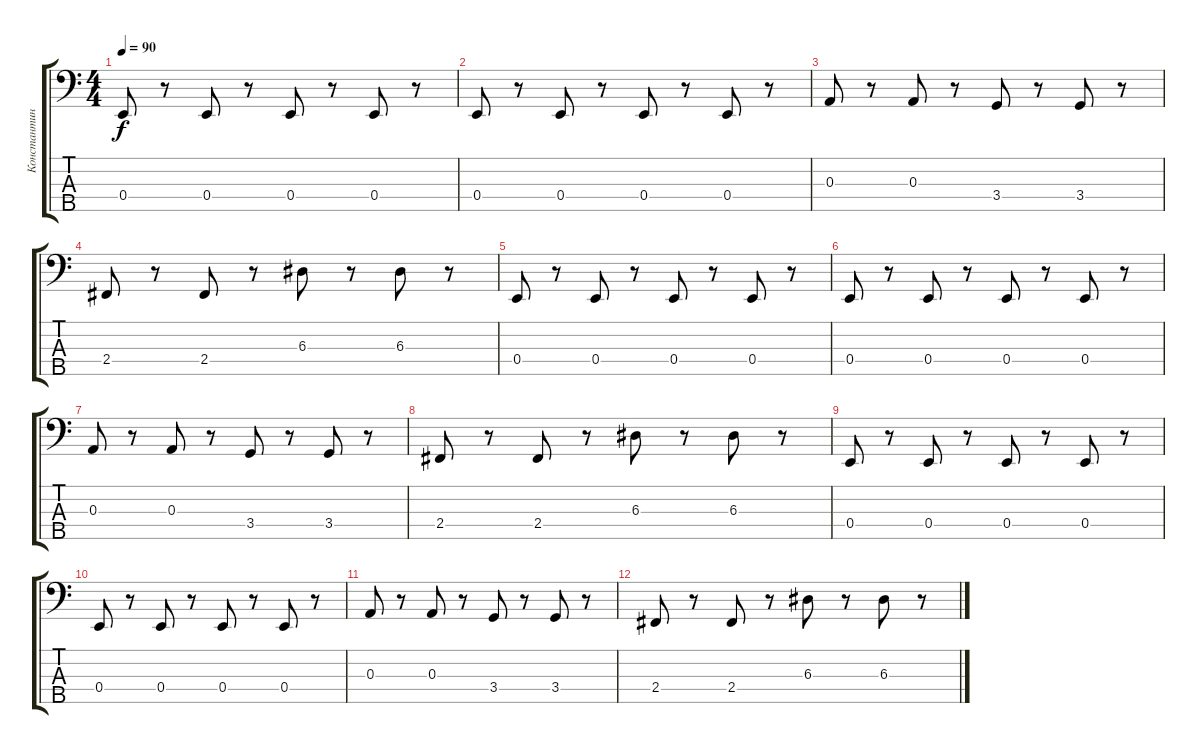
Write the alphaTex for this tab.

\track ("Константин Бекрев" "Константин") {instrument electricbasspick}
\staff {score tabs}
\tuning (G2 D2 A1 E1 B0) {hide}
\ts (4 4)
\tempo 90
\clef f4
\ks c
0.4.8{dy f} r.8 0.4.8 r.8 0.4.8 r.8 0.4.8 r.8 |
0.4.8 r.8 0.4.8 r.8 0.4.8 r.8 0.4.8 r.8 |
0.3.8 r.8 0.3.8 r.8 3.4.8 r.8 3.4.8 r.8 |
2.4.8 r.8 2.4.8 r.8 6.3.8 r.8 6.3.8 r.8 |
0.4.8 r.8 0.4.8 r.8 0.4.8 r.8 0.4.8 r.8 |
0.4.8 r.8 0.4.8 r.8 0.4.8 r.8 0.4.8 r.8 |
0.3.8 r.8 0.3.8 r.8 3.4.8 r.8 3.4.8 r.8 |
2.4.8 r.8 2.4.8 r.8 6.3.8 r.8 6.3.8 r.8 |
0.4.8 r.8 0.4.8 r.8 0.4.8 r.8 0.4.8 r.8 |
0.4.8 r.8 0.4.8 r.8 0.4.8 r.8 0.4.8 r.8 |
0.3.8 r.8 0.3.8 r.8 3.4.8 r.8 3.4.8 r.8 |
2.4.8 r.8 2.4.8 r.8 6.3.8 r.8 6.3.8 r.8
